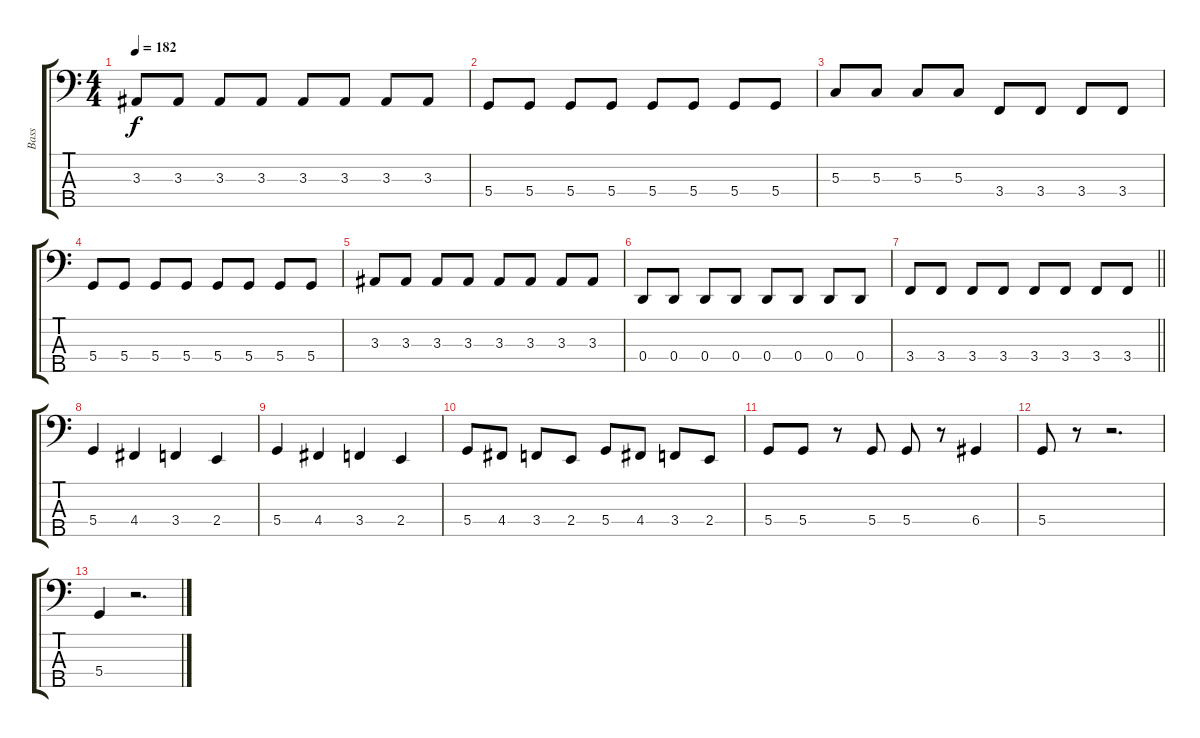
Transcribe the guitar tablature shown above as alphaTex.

\track ("Bass" "Bass") {instrument electricbasspick}
\staff {score tabs}
\tuning (F2 C2 G1 D1 A0) {hide}
\ts (4 4)
\tempo 182
\clef f4
\ks c
3.3.8{dy f} 3.3.8 3.3.8 3.3.8 3.3.8 3.3.8 3.3.8 3.3.8 |
5.4.8 5.4.8 5.4.8 5.4.8 5.4.8 5.4.8 5.4.8 5.4.8 |
5.3.8 5.3.8 5.3.8 5.3.8 3.4.8 3.4.8 3.4.8 3.4.8 |
5.4.8 5.4.8 5.4.8 5.4.8 5.4.8 5.4.8 5.4.8 5.4.8 |
3.3.8 3.3.8 3.3.8 3.3.8 3.3.8 3.3.8 3.3.8 3.3.8 |
0.4.8 0.4.8 0.4.8 0.4.8 0.4.8 0.4.8 0.4.8 0.4.8 |
\barLineRight lightlight
3.4.8 3.4.8 3.4.8 3.4.8 3.4.8 3.4.8 3.4.8 3.4.8 |
5.4.4 4.4.4 3.4.4 2.4.4 |
5.4.4 4.4.4 3.4.4 2.4.4 |
5.4.8 4.4.8 3.4.8 2.4.8 5.4.8 4.4.8 3.4.8 2.4.8 |
5.4.8 5.4.8 r.8 5.4.8 5.4.8 r.8 6.4.4 |
5.4.8 r.8 r.2{d} |
5.4.4 r.2{d}
